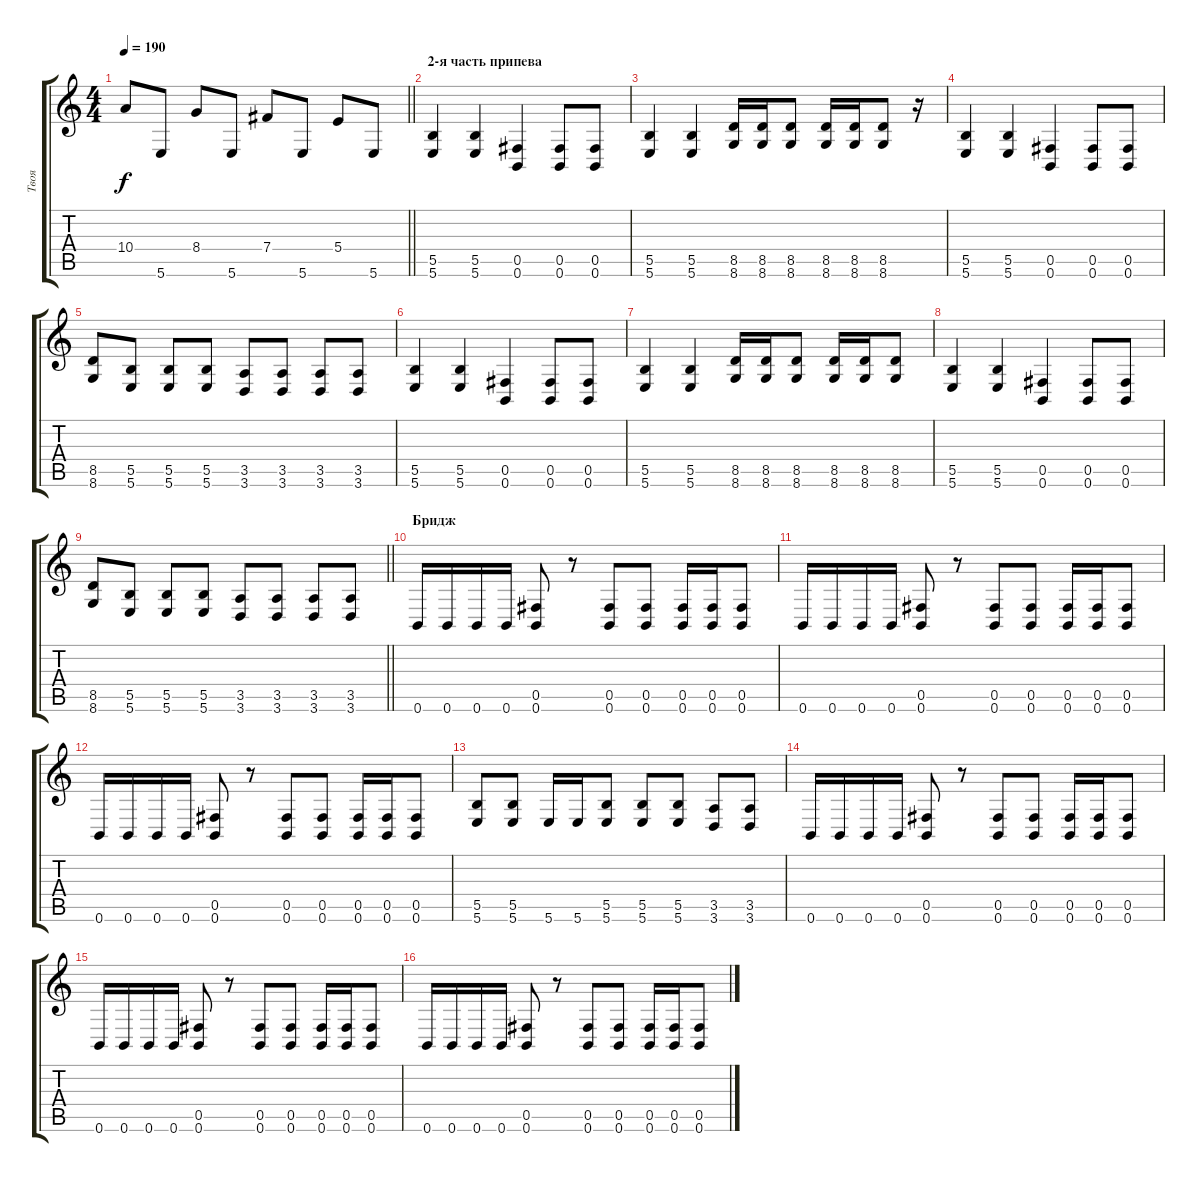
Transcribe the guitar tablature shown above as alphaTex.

\track ("Твоя" "Твоя") {instrument overdrivenguitar}
\staff {score tabs}
\tuning (Db4 Ab3 E3 B2 Gb2 B1) {hide}
\ts (4 4)
\tempo 190
\clef g2
\barLineRight lightlight
\ks c
10.4.8{dy f} 5.6.8 8.4.8 5.6.8 7.4.8 5.6.8 5.4.8 5.6.8 |
\section ("" "2-я часть припева")
(5.5 5.6).4 (5.5 5.6).4 (0.5 0.6).4 (0.5 0.6).8 (0.5 0.6).8 |
(5.5 5.6).4 (5.5 5.6).4 (8.5 8.6).16 (8.5 8.6).16 (8.5 8.6).8 (8.5 8.6).16 (8.5 8.6).16 (8.5 8.6).8 r.16 |
(5.5 5.6).4 (5.5 5.6).4 (0.5 0.6).4 (0.5 0.6).8 (0.5 0.6).8 |
(8.5 8.6).8 (5.5 5.6).8 (5.5 5.6).8 (5.5 5.6).8 (3.5 3.6).8 (3.5 3.6).8 (3.5 3.6).8 (3.5 3.6).8 |
(5.5 5.6).4 (5.5 5.6).4 (0.5 0.6).4 (0.5 0.6).8 (0.5 0.6).8 |
(5.5 5.6).4 (5.5 5.6).4 (8.5 8.6).16 (8.5 8.6).16 (8.5 8.6).8 (8.5 8.6).16 (8.5 8.6).16 (8.5 8.6).8 |
(5.5 5.6).4 (5.5 5.6).4 (0.5 0.6).4 (0.5 0.6).8 (0.5 0.6).8 |
\barLineRight lightlight
(8.5 8.6).8 (5.5 5.6).8 (5.5 5.6).8 (5.5 5.6).8 (3.5 3.6).8 (3.5 3.6).8 (3.5 3.6).8 (3.5 3.6).8 |
\section ("" "Бридж")
0.6.16 0.6.16 0.6.16 0.6.16 (0.5 0.6).8 r.8 (0.5 0.6).8 (0.5 0.6).8 (0.5 0.6).16 (0.5 0.6).16 (0.5 0.6).8 |
0.6.16 0.6.16 0.6.16 0.6.16 (0.5 0.6).8 r.8 (0.5 0.6).8 (0.5 0.6).8 (0.5 0.6).16 (0.5 0.6).16 (0.5 0.6).8 |
0.6.16 0.6.16 0.6.16 0.6.16 (0.5 0.6).8 r.8 (0.5 0.6).8 (0.5 0.6).8 (0.5 0.6).16 (0.5 0.6).16 (0.5 0.6).8 |
(5.5 5.6).8 (5.5 5.6).8 5.6.16 5.6.16 (5.5 5.6).8 (5.5 5.6).8 (5.5 5.6).8 (3.5 3.6).8 (3.5 3.6).8 |
0.6.16 0.6.16 0.6.16 0.6.16 (0.5 0.6).8 r.8 (0.5 0.6).8 (0.5 0.6).8 (0.5 0.6).16 (0.5 0.6).16 (0.5 0.6).8 |
0.6.16 0.6.16 0.6.16 0.6.16 (0.5 0.6).8 r.8 (0.5 0.6).8 (0.5 0.6).8 (0.5 0.6).16 (0.5 0.6).16 (0.5 0.6).8 |
0.6.16 0.6.16 0.6.16 0.6.16 (0.5 0.6).8 r.8 (0.5 0.6).8 (0.5 0.6).8 (0.5 0.6).16 (0.5 0.6).16 (0.5 0.6).8
